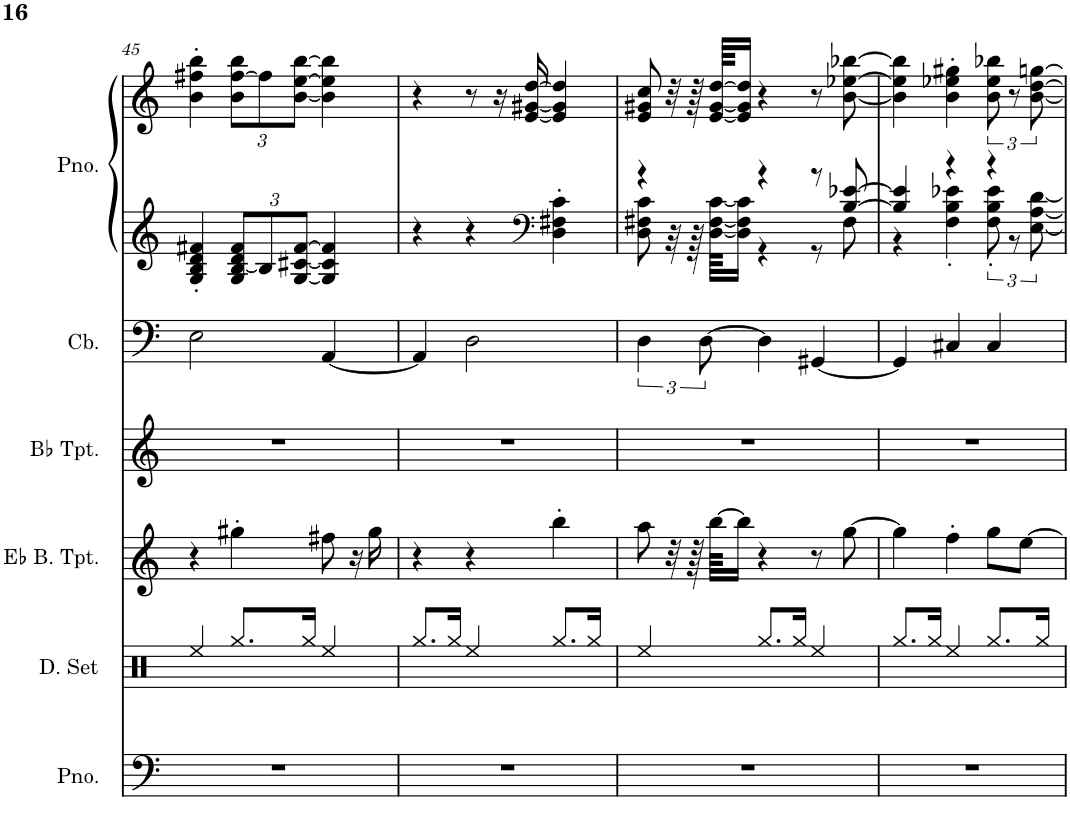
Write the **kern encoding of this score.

**kern	**kern	**kern	**kern	**kern	**kern	**kern
*part6	*part5	*part4	*part3	*part2	*part1	*part1
*staff7	*staff6	*staff5	*staff4	*staff3	*staff2	*staff1
*I"Piano	*I"Drumset	*I"Eb Bass Trumpet	*I"Bb Trumpet	*I"Contrabass	*I"Piano, Satin Doll	*
*I'Pno.	*I'D. Set	*I'Eb B. Tpt.	*I'Bb Tpt.	*I'Cb.	*I'Pno.	*
!!LO:PB:g=z
*clefF4	*clefX	*clefG2	*clefG2	*clefF4	*clefG2	*clefG2
*	*	*Trd5c9	*Trd1c2	*Trd7c12	*	*
*k[]	*k[]	*k[]	*k[]	*k[]	*k[]	*k[]
*M3/4	*M3/4	*M3/4	*M3/4	*M3/4	*M3/4	*M3/4
=45	=45	=45	=45	=45	=45	=45
2.r	4Ree/	4r	2.r	2E\	4G/' 4B/' 4d/' 4f#X/'	4b\' 4ff#X\' 4bb\'
*	*	*	*	*	*Xbrackettup	*Xbrackettup
.	8.Rgg/L	4gg#X'\	.	.	12G/ [12B/ 12d/ 12f#/L	12b\ [12ff#\ 12bb\L
.	.	.	.	.	12B/]	12ff#\]
.	.	.	.	.	[12G/ [12c#X/ [12f#/J	[12b\ [12ee\ [12bb\J
.	16Rgg/Jk	.	.	.	.	.
.	4Ree/	8ff#X\	.	[4AA/	4G/] 4c#/] 4f#/]	4b\] 4ee\] 4bb\]
.	.	16r	.	.	.	.
.	.	16gg#\	.	.	.	.
=46	=46	=46	=46	=46	=46	=46
2.r	8.Rgg/L	4r	2.r	4AA/]	4r	4r
.	16Rgg/Jk	.	.	.	.	.
.	4Ree/	4r	.	2D\	4r	8r
.	.	.	.	.	.	16r
.	.	.	.	.	.	[16e/ [16g#X/ [16dd/
*	*	*	*	*	*clefF4	*
.	8.Rgg/L	4bb'\	.	.	4D\' 4F#X\' 4c\'	4e/] 4g#/] 4dd/]
.	16Rgg/Jk	.	.	.	.	.
=47	=47	=47	=47	=47	=47	=47
*	*	*	*	*	*^	*
2.r	4Ree/	8aa\	2.r	6D\	4r	8D\ 8F#X\ 8c\	8e/ 8g#X/ 8cc/
.	.	32r	.	.	.	32r	32r
.	.	64r	.	.	.	64r	64r
.	.	.	.	[12D\	.	.	.
.	.	[64bb\KKLL	.	.	.	[64D\ [64F#\ [64c\KKLL	[64e/ [64g#/ [64dd/KKLL
.	.	16bb\JJ]	.	.	.	16D\] 16F#\] 16c\]JJ	16e/] 16g#/] 16dd/]JJ
.	8.Rgg/L	4r	.	4D\]	4r	4r	4r
.	16Rgg/Jk	.	.	.	.	.	.
.	4Ree/	8r	.	[4GG#X/	8r	8r	8r
.	.	[8gg\	.	.	[8B/ [8e-X/	8F#\	[8b\ [8ee-X\ [8bb-X\
=48	=48	=48	=48	=48	=48	=48	=48
2.r	8.Rgg/L	4gg\]	2.r	4GG#/]	4B/] 4e-/]	4r	4b\] 4ee-\] 4bb-\]
.	16Rgg/Jk	.	.	.	.	.	.
.	4Ree/	4ff'\	.	4C#X/	4r	4F\' 4B\' 4e-X\'	4b\' 4ee-X\' 4gg#X\'
*	*	*	*	*	*	*brackettup	*brackettup
.	8.Rgg/L	8gg\L	.	4C#/	4r	12F\' 12B\' 12e-\'	12b\ 12ee-\ 12bb-X\
.	.	.	.	.	.	12r	12r
.	.	[8ee\J	.	.	.	.	.
.	.	.	.	.	.	[12E\ [12A\ [12d\	[12b\ [12dd\ [12ggn\
.	16Rgg/Jk	.	.	.	.	.	.
*	*	*	*	*	*v	*v	*
=	=	=	=	=	=	=
*-	*-	*-	*-	*-	*-	*-
